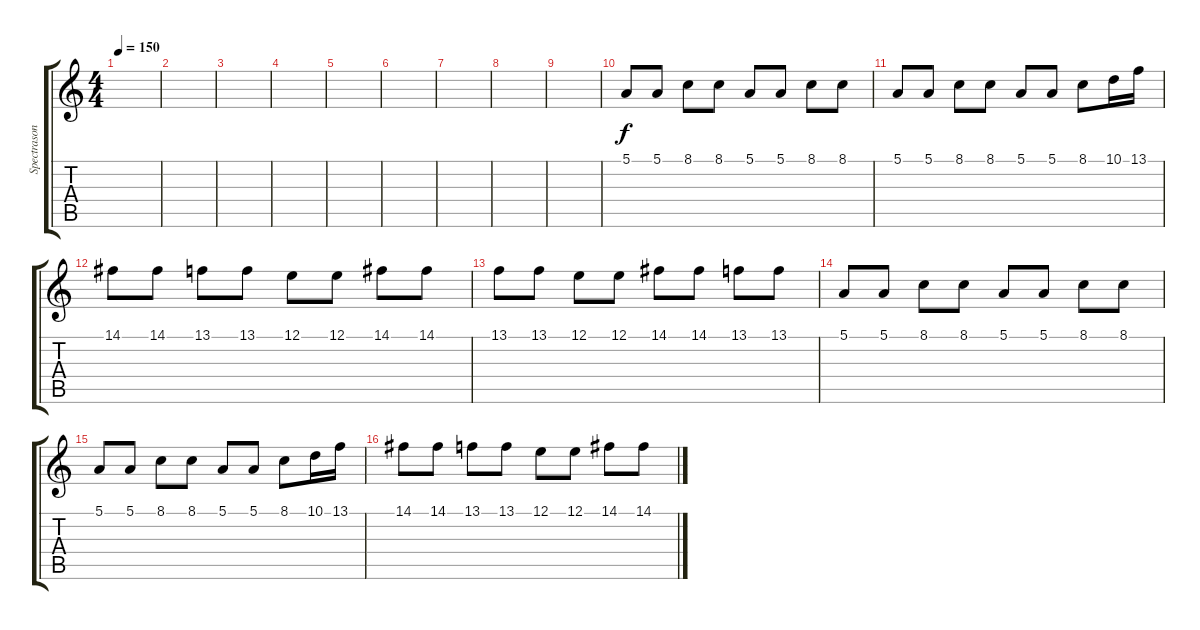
\track ("Spectrasonics Omnisphere" "Spectrason") {instrument acousticgrandpiano}
\staff {score tabs}
\tuning (E4 B3 G3 D3 A2 E2) {hide}
\ts (4 4)
\tempo 150
\clef g2
\ks c
|
|
|
|
|
|
|
|
|
5.1.8 5.1.8 8.1.8 8.1.8 5.1.8 5.1.8 8.1.8 8.1.8 |
5.1.8 5.1.8 8.1.8 8.1.8 5.1.8 5.1.8 8.1.8 10.1.16 13.1.16 |
14.1.8 14.1.8 13.1.8 13.1.8 12.1.8 12.1.8 14.1.8 14.1.8 |
13.1.8 13.1.8 12.1.8 12.1.8 14.1.8 14.1.8 13.1.8 13.1.8 |
5.1.8 5.1.8 8.1.8 8.1.8 5.1.8 5.1.8 8.1.8 8.1.8 |
5.1.8 5.1.8 8.1.8 8.1.8 5.1.8 5.1.8 8.1.8 10.1.16 13.1.16 |
14.1.8 14.1.8 13.1.8 13.1.8 12.1.8 12.1.8 14.1.8 14.1.8
